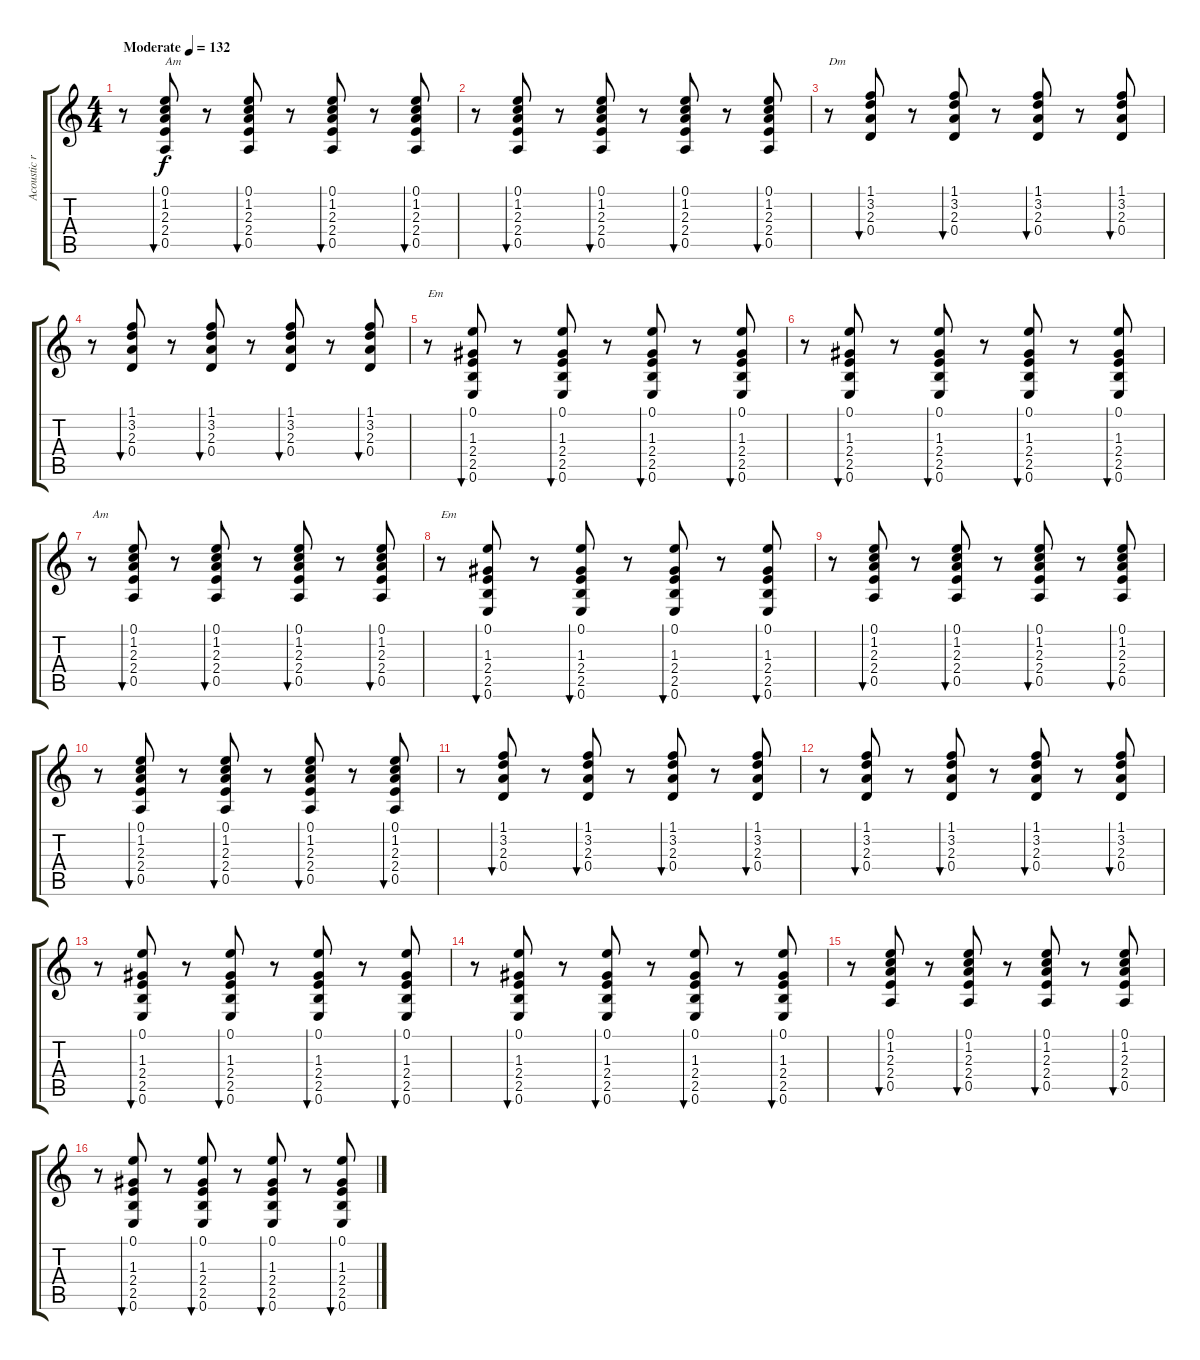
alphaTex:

\track ("Acoustic rhythm" "Acoustic r") {instrument acousticguitarnylon}
\staff {score tabs}
\tuning (E4 B3 G3 D3 A2 E2) {hide}
\ts (4 4)
\tempo (132 "Moderate")
\clef g2
\ks c
r.8{dy f instrument acousticguitarnylon} (0.1 1.2 2.3 2.4 0.5).8{bu 60 txt "Am"} r.8 (0.1 1.2 2.3 2.4 0.5).8{bu 60} r.8 (0.1 1.2 2.3 2.4 0.5).8{bu 60} r.8 (0.1 1.2 2.3 2.4 0.5).8{bu 60} |
r.8 (0.1 1.2 2.3 2.4 0.5).8{bu 60} r.8 (0.1 1.2 2.3 2.4 0.5).8{bu 60} r.8 (0.1 1.2 2.3 2.4 0.5).8{bu 60} r.8 (0.1 1.2 2.3 2.4 0.5).8{bu 60} |
r.8{txt "Dm"} (1.1 3.2 2.3 0.4).8{bu 60} r.8 (1.1 3.2 2.3 0.4).8{bu 60} r.8 (1.1 3.2 2.3 0.4).8{bu 60} r.8 (1.1 3.2 2.3 0.4).8{bu 60} |
r.8 (1.1 3.2 2.3 0.4).8{bu 60} r.8 (1.1 3.2 2.3 0.4).8{bu 60} r.8 (1.1 3.2 2.3 0.4).8{bu 60} r.8 (1.1 3.2 2.3 0.4).8{bu 60} |
r.8{txt "Em"} (0.1 1.3 2.4 2.5 0.6).8{bu 60} r.8 (0.1 1.3 2.4 2.5 0.6).8{bu 60} r.8 (0.1 1.3 2.4 2.5 0.6).8{bu 60} r.8 (0.1 1.3 2.4 2.5 0.6).8{bu 60} |
r.8 (0.1 1.3 2.4 2.5 0.6).8{bu 60} r.8 (0.1 1.3 2.4 2.5 0.6).8{bu 60} r.8 (0.1 1.3 2.4 2.5 0.6).8{bu 60} r.8 (0.1 1.3 2.4 2.5 0.6).8{bu 60} |
r.8{txt "Am"} (0.1 1.2 2.3 2.4 0.5).8{bu 60} r.8 (0.1 1.2 2.3 2.4 0.5).8{bu 60} r.8 (0.1 1.2 2.3 2.4 0.5).8{bu 60} r.8 (0.1 1.2 2.3 2.4 0.5).8{bu 60} |
r.8{txt "Em"} (0.1 1.3 2.4 2.5 0.6).8{bu 60} r.8 (0.1 1.3 2.4 2.5 0.6).8{bu 60} r.8 (0.1 1.3 2.4 2.5 0.6).8{bu 60} r.8 (0.1 1.3 2.4 2.5 0.6).8{bu 60} |
r.8 (0.1 1.2 2.3 2.4 0.5).8{bu 60} r.8 (0.1 1.2 2.3 2.4 0.5).8{bu 60} r.8 (0.1 1.2 2.3 2.4 0.5).8{bu 60} r.8 (0.1 1.2 2.3 2.4 0.5).8{bu 60} |
r.8 (0.1 1.2 2.3 2.4 0.5).8{bu 60} r.8 (0.1 1.2 2.3 2.4 0.5).8{bu 60} r.8 (0.1 1.2 2.3 2.4 0.5).8{bu 60} r.8 (0.1 1.2 2.3 2.4 0.5).8{bu 60} |
r.8 (1.1 3.2 2.3 0.4).8{bu 60} r.8 (1.1 3.2 2.3 0.4).8{bu 60} r.8 (1.1 3.2 2.3 0.4).8{bu 60} r.8 (1.1 3.2 2.3 0.4).8{bu 60} |
r.8 (1.1 3.2 2.3 0.4).8{bu 60} r.8 (1.1 3.2 2.3 0.4).8{bu 60} r.8 (1.1 3.2 2.3 0.4).8{bu 60} r.8 (1.1 3.2 2.3 0.4).8{bu 60} |
r.8 (0.1 1.3 2.4 2.5 0.6).8{bu 60} r.8 (0.1 1.3 2.4 2.5 0.6).8{bu 60} r.8 (0.1 1.3 2.4 2.5 0.6).8{bu 60} r.8 (0.1 1.3 2.4 2.5 0.6).8{bu 60} |
r.8 (0.1 1.3 2.4 2.5 0.6).8{bu 60} r.8 (0.1 1.3 2.4 2.5 0.6).8{bu 60} r.8 (0.1 1.3 2.4 2.5 0.6).8{bu 60} r.8 (0.1 1.3 2.4 2.5 0.6).8{bu 60} |
r.8 (0.1 1.2 2.3 2.4 0.5).8{bu 60} r.8 (0.1 1.2 2.3 2.4 0.5).8{bu 60} r.8 (0.1 1.2 2.3 2.4 0.5).8{bu 60} r.8 (0.1 1.2 2.3 2.4 0.5).8{bu 60} |
r.8 (0.1 1.3 2.4 2.5 0.6).8{bu 60} r.8 (0.1 1.3 2.4 2.5 0.6).8{bu 60} r.8 (0.1 1.3 2.4 2.5 0.6).8{bu 60} r.8 (0.1 1.3 2.4 2.5 0.6).8{bu 60}
